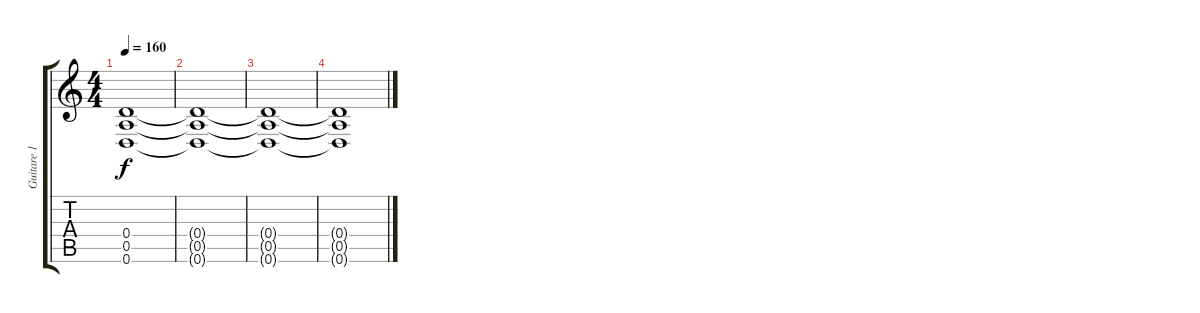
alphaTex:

\track ("Guitare 1" "Guitare 1") {instrument distortionguitar}
\staff {score tabs}
\tuning (E4 B3 G3 D3 A2 D2) {hide}
\ts (4 4)
\tempo 160
\clef g2
\ks c
(0.4 0.5 0.6).1{dy f} |
(0.4{t} 0.5{t} 0.6{t}).1 |
(0.4{t} 0.5{t} 0.6{t}).1 |
(0.4{t} 0.5{t} 0.6{t}).1
